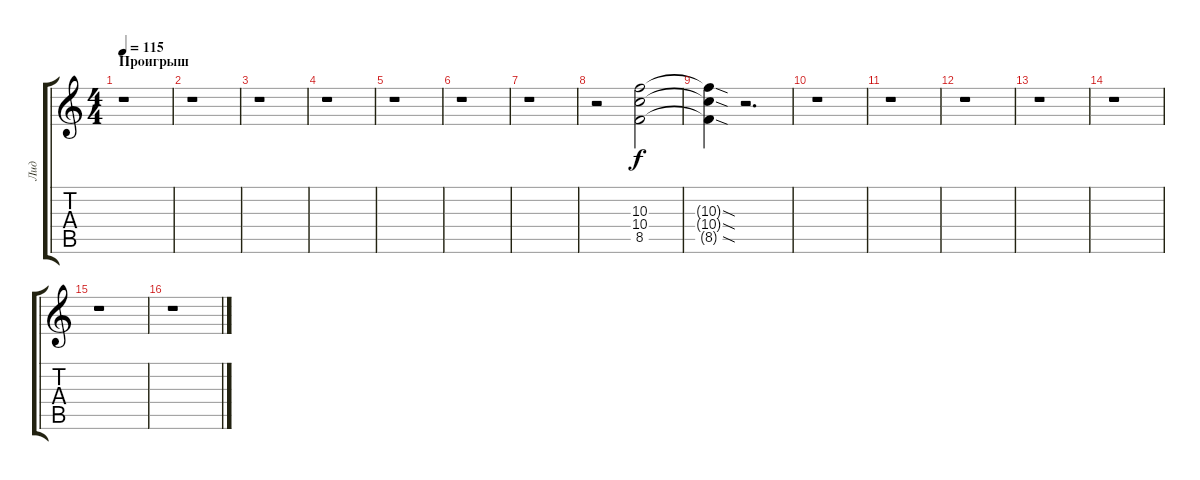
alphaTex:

\track ("Лид" "Лид") {instrument distortionguitar}
\staff {score tabs}
\tuning (E4 B3 G3 D3 A2 E2) {hide}
\ts (4 4)
\section ("" "Проигрыш")
\tempo 115
\clef g2
\ks c
r.1{dy f} |
r.1 |
r.1 |
r.1 |
r.1 |
r.1 |
r.1 |
r.2 (10.3 10.4 8.5).2 |
(10.3{sod t} 10.4{sod t} 8.5{sod t}).4 r.2{d} |
r.1 |
r.1 |
r.1 |
r.1 |
r.1 |
r.1 |
r.1
